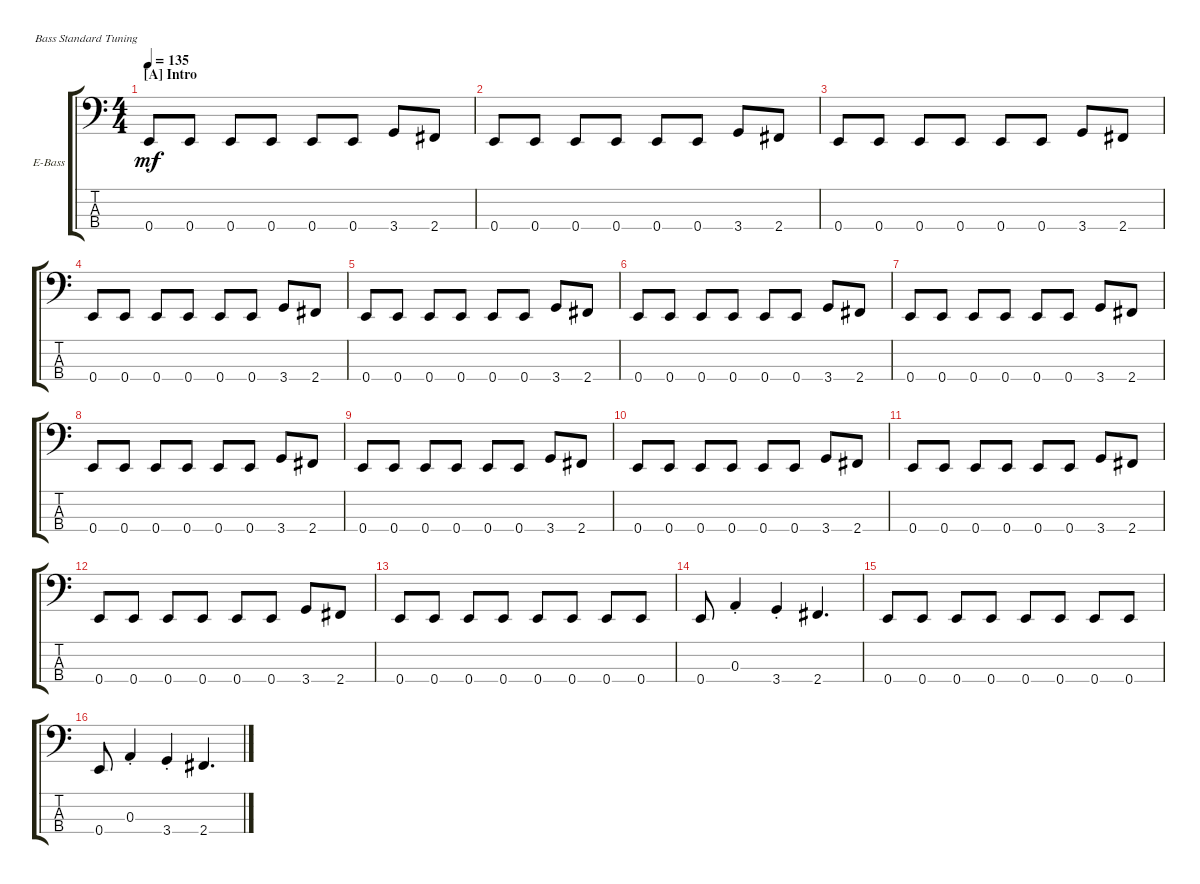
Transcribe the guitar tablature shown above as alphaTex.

\defaultSystemsLayout 4
\bracketExtendMode groupsimilarinstruments
\firstSystemTrackNameOrientation horizontal
\otherSystemsTrackNameOrientation horizontal
\track ("Electric Bass" "E-Bass") {instrument electricbassfinger}
\staff {score tabs}
\tuning (G2 D2 A1 E1)
\ts (4 4)
\section ("A" "Intro")
\tempo 135
\clef f4
\ks c
0.4.8{dy mf instrument electricbassfinger} 0.4.8 0.4.8 0.4.8 0.4.8 0.4.8 3.4.8 2.4.8 |
0.4.8 0.4.8 0.4.8 0.4.8 0.4.8 0.4.8 3.4.8 2.4.8 |
0.4.8 0.4.8 0.4.8 0.4.8 0.4.8 0.4.8 3.4.8 2.4.8 |
0.4.8 0.4.8 0.4.8 0.4.8 0.4.8 0.4.8 3.4.8 2.4.8 |
0.4.8 0.4.8 0.4.8 0.4.8 0.4.8 0.4.8 3.4.8 2.4.8 |
0.4.8 0.4.8 0.4.8 0.4.8 0.4.8 0.4.8 3.4.8 2.4.8 |
0.4.8 0.4.8 0.4.8 0.4.8 0.4.8 0.4.8 3.4.8 2.4.8 |
0.4.8 0.4.8 0.4.8 0.4.8 0.4.8 0.4.8 3.4.8 2.4.8 |
0.4.8 0.4.8 0.4.8 0.4.8 0.4.8 0.4.8 3.4.8 2.4.8 |
0.4.8 0.4.8 0.4.8 0.4.8 0.4.8 0.4.8 3.4.8 2.4.8 |
0.4.8 0.4.8 0.4.8 0.4.8 0.4.8 0.4.8 3.4.8 2.4.8 |
0.4.8 0.4.8 0.4.8 0.4.8 0.4.8 0.4.8 3.4.8 2.4.8 |
0.4.8 0.4.8 0.4.8 0.4.8 0.4.8 0.4.8 0.4.8 0.4.8 |
0.4.8 0.3{st}.4 3.4{st}.4 2.4.4{d} |
0.4.8 0.4.8 0.4.8 0.4.8 0.4.8 0.4.8 0.4.8 0.4.8 |
0.4.8 0.3{st}.4 3.4{st}.4 2.4.4{d}
